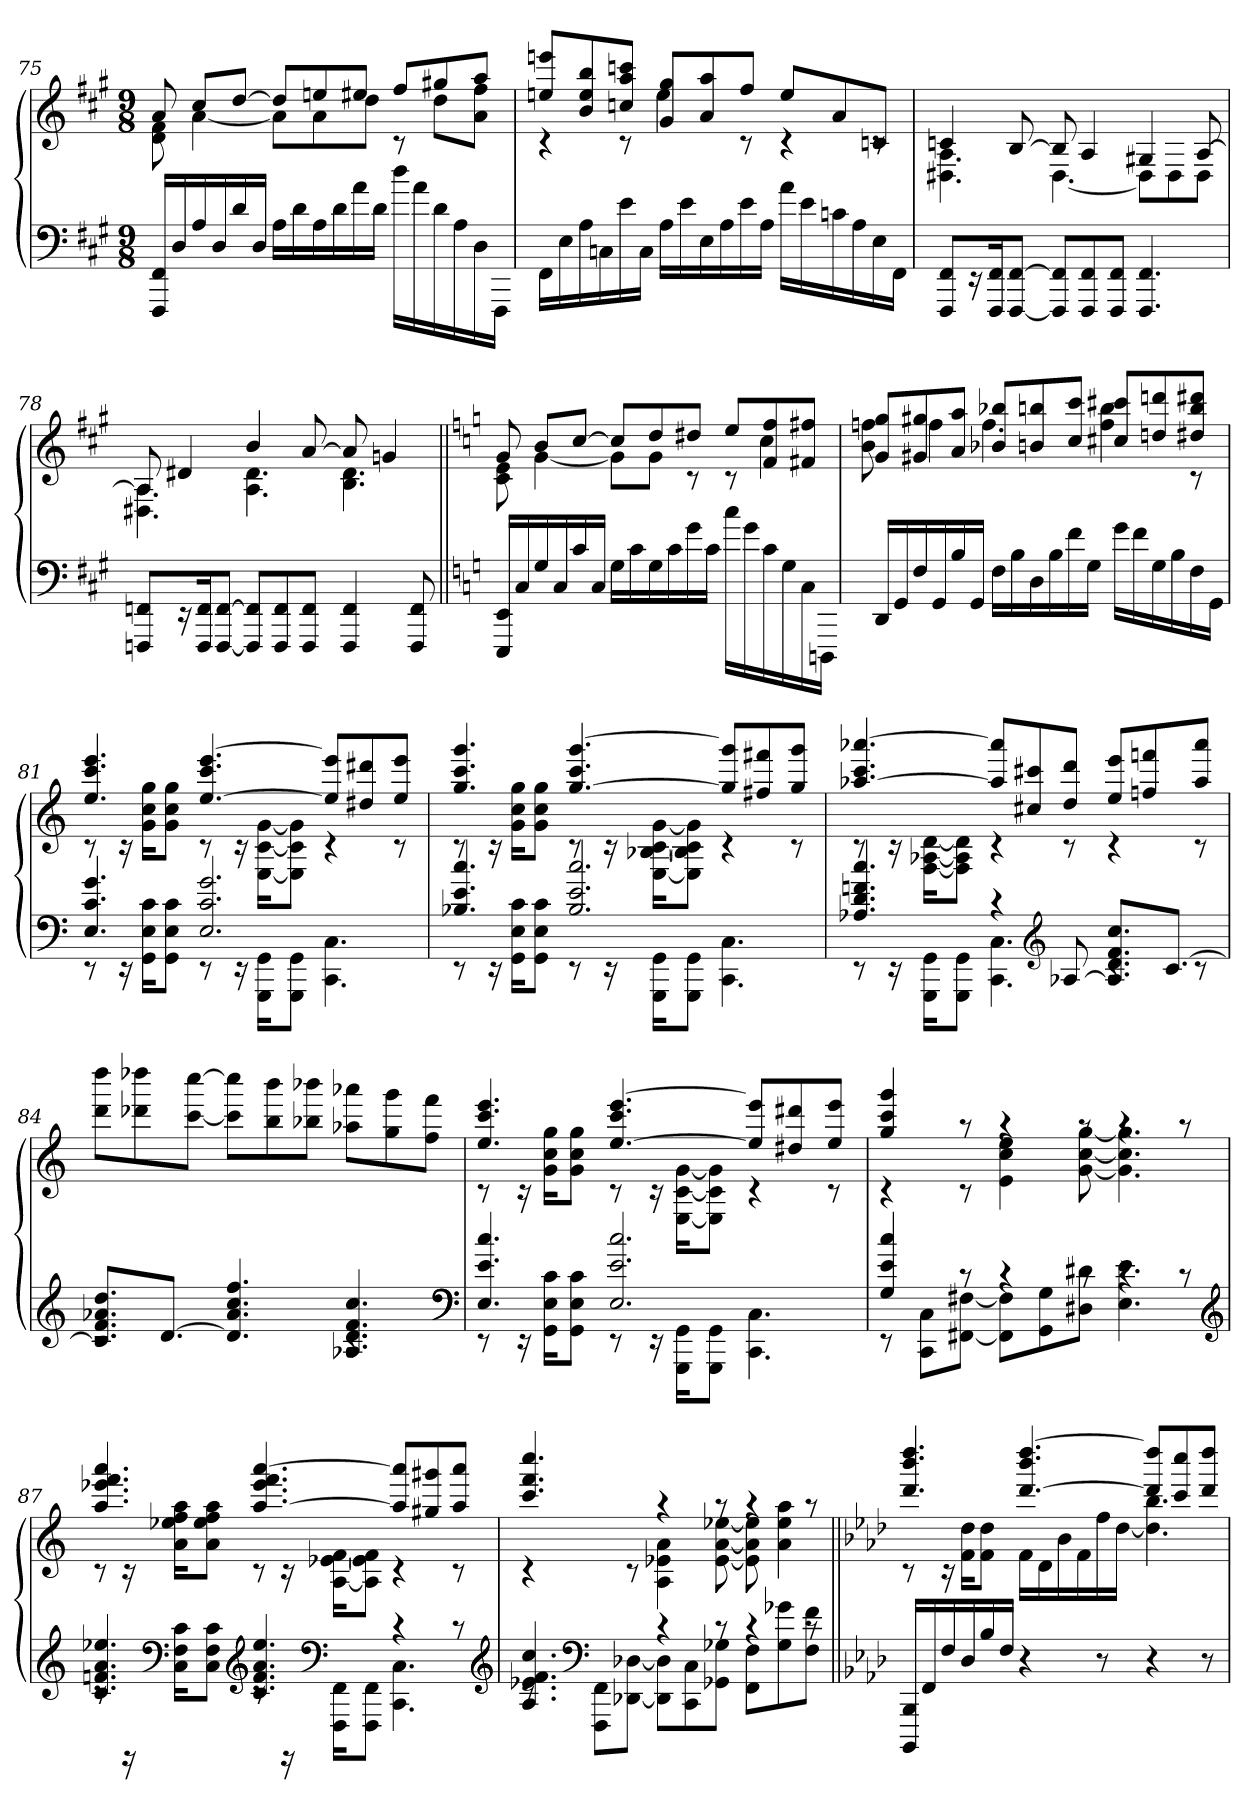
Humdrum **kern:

**kern	**kern
*part1	*part1
*staff2	*staff1
*clefF4	*clefG2
*k[f#c#g#]	*k[f#c#g#]
*M9/8	*M9/8
=75	=75
*	*^
16FFF# 16FF#LL	8a	8d 8f#
16D	.	.
16A	8cc#L	[4a
16D	.	.
16d	[8ddJ	.
16DJJ	.	.
16ALL	8ddL]	8aL]
16d	.	.
16A	8een	8a
16d	.	.
16a	8ee#XJ	8ddJ
16dJJ	.	.
16ddLL	8ff#L	8rc
16a	.	.
16d	8gg#X	8ddL
16A	.	.
16D	8aaJ	8a 8ff#J
16FFF#JJ	.	.
=76	=76	=76
16FF#LL	8een 8eeenL	4rc
16E	.	.
16A	8b 8ee 8bb	.
16Cn	.	.
16e	8ccn 8aa 8cccnJ	8rc
16CJJ	.	.
16ALL	8g# 8gg#L	4ee
16e	.	.
16E	8a 8aa	.
16A	.	.
16e	8ff#J	8rc
16AJJ	.	.
16aLL	8eeL	4rc
16e	.	.
16cn	8a	.
16A	.	.
16E	8cnJ	8rc
16FF#JJ	.	.
=77	=77	=77
8FFF# 8FF#L	4cn	4.D#X 4.A
16r	.	.
16FFF# 16FF#K	.	.
[8FFF# [8FF#J	[8B	.
8FFF#] 8FF#]L	8B]	[4.D#
8FFF# 8FF#	4A	.
8FFF# 8FF#J	.	.
4.FFF# 4.FF#	4G#X	8D#L]
.	.	8D#
.	[8A	8D#J
=78	=78	=78
8FFFn 8FFnL	8A]	4.D#X 4.A
16r	4d#X	.
16FFF 16FFK	.	.
[8FFF [8FFJ	.	.
8FFF] 8FF]L	4b	4.A 4.d#
8FFF 8FF	.	.
8FFF 8FFJ	[8a	.
4FFF 4FF	8a]	4.B 4.d#
.	4gn	.
8FFF 8FF	.	.
=79||	=79||	=79||
*k[]	*k[]	*
16EEE 16EELL	8g	8c 8e
16C	.	.
16G	8bL	[4g
16C	.	.
16c	[8ccJ	.
16CJJ	.	.
16GLL	8ccL]	8gL]
16c	.	.
16G	8dd	8gJ
16c	.	.
16g	8dd#XJ	8rc
16cJJ	.	.
16ccLL	8eeL	8rc
16g	.	.
16c	8f 8ff	4cc
16G	.	.
16C	8f#X 8ff#XJ	.
16DDDnJJ	.	.
=80	=80	=80
16DDLL	8g 8ggL	8b 8ffn
16GG	.	.
16F	8g#X 8gg#X	4ff
16GG	.	.
16B	8a 8aaJ	.
16GGJJ	.	.
16FLL	8b-X 8bb-XL	4.ff
16B	.	.
16D	8bn 8bbn	.
16B	.	.
16f	8cc 8cccJ	.
16GJJ	.	.
16gLL	8cc#X 8ccc#XL	4ff 4bb
16f	.	.
16G	8ddn 8dddn	.
16B	.	.
16F	8dd#X 8bb 8ddd#XJ	8rc
16GGJJ	.	.
=81	=81	=81
*^	*	*
4.E 4.c 4.g	8rEE	4.ee 4.ccc 4.eee	8rc
.	16rEE	.	16rc
.	16GG 16E 16cKL	.	16g 16cc 16ggKL
.	8GG 8E 8cJ	.	8g 8cc 8ggJ
2.E 2.c 2.g	8rEE	[4.ee 4.ccc [4.eee	8rc
.	16rEE	.	16rc
.	16GGG 16GGKL	.	[16E [16c [16gKL
.	8GGG 8GGJ	.	8E] 8c] 8g]J
.	4.CC 4.C	8ee] 8eee]L	4rc
.	.	8dd#X 8ddd#X	.
.	.	8ee 8eeeJ	8rc
=82	=82	=82	=82
4.B-X 4.e 4.cc	8rEE	4.gg 4.ccc 4.ggg	8rc
.	16rEE	.	16rc
.	16GG 16E 16cKL	.	16g 16cc 16ggKL
.	8GG 8E 8cJ	.	8g 8cc 8ggJ
2.B- 2.e 2.cc	8rEE	[4.gg 4.ccc [4.ggg	8rc
.	16rEE	.	16rc
.	16GGG 16GGKL	.	[16E [16B-X [16c [16gKL
.	8GGG 8GGJ	.	8E] 8B-] 8c] 8g]J
.	4.CC 4.C	8gg] 8ggg]L	4rc
.	.	8ff#X 8fff#X	.
.	.	8gg 8gggJ	8rc
=83	=83	=83	=83
4.A-X 4.d 4.fn 4.cc	8rEE	[4.aa-X 4.ccc [4.aaa-X	8rc
.	16rEE	.	16rc
.	16GGG 16GGKL	.	[16F [16A-X [16dKL
.	8GGG 8GGJ	.	8F] 8A-] 8d]J
4rc	4.CC 4.C	8aa-] 8aaa-]L	4rc
.	.	8cc#X 8ccc#X	.
*clefG2	*	*	*
[8A-X	.	8dd 8dddJ	8rc
8.A-] 8.d 8.f 8.ccL	4rc	8ee 8eeeL	4rc
.	.	8ffn 8fffn	.
[8.cJ	.	.	.
.	8rc	8aa- 8aaa-J	8rc
*	*	*v	*v
=84	=84	=84
8.c] 8.f 8.a-X 8.ddL	2.rc	8ddd 8ddddL
.	.	8ddd-X 8dddd-X
[8.dJ	.	.
.	.	[8ccc [8ccccJ
4.d] 4.a- 4.cc 4.ff	.	8ccc] 8cccc]L
.	.	8bb 8bbb
.	.	8bb-X 8bbb-XJ
4.A-X 4.d 4.f 4.cc	4.rc	8aa-X 8aaa-XL
.	.	8gg 8ggg
.	.	8ff 8fffJ
*clefF4	*	*
=85	=85	=85
*	*	*^
4.E 4.e 4.cc	8rEE	4.ee 4.ccc 4.eee	8rc
.	16rEE	.	16rc
.	16GG 16E 16cKL	.	16g 16cc 16ggKL
.	8GG 8E 8cJ	.	8g 8cc 8ggJ
2.E 2.e 2.cc	8rEE	[4.ee 4.ccc [4.eee	8rc
.	16rEE	.	16rc
.	16GGG 16GGKL	.	[16E [16c [16gKL
.	8GGG 8GGJ	.	8E] 8c] 8g]J
.	4.CC 4.C	8ee] 8eee]L	4rc
.	.	8dd#X 8ddd#X	.
.	.	8ee 8eeeJ	8rc
=86	=86	=86	=86
4G 4e 4cc	8rEE	4gg 4ccc 4ggg	4rc
.	8CC 8CL	.	.
8rc	[8FF#X [8F#XJ	8raa	8rc
4rc	8FF#] 8F#]L	4raa	4e 4cc 4ee
.	8GG 8G	.	.
8rc	8D#X 8d#XJ	8raa	[8g [8cc [8gg
4rc	4.E 4.e	4raa	4.g] 4.cc] 4.gg]
8rc	.	8raa	.
*clefG2	*	*	*
=87	=87	=87	=87
4.c 4.fn 4.a 4.ee-X	8rc	4.aa 4.eee-X 4.fff 4.aaa	8rc
.	16rEE	.	16rc
*clefF4	*	*	*
.	16C 16F 16cKL	.	16a 16ee-X 16ff 16aaKL
.	8C 8F 8cJ	.	8a 8ee- 8ff 8aaJ
*clefG2	*	*	*
4.c 4.f 4.a 4.ee-	8rc	[4.aa 4.eee- 4.fff [4.aaa	8rc
.	16rEE	.	16rc
*clefF4	*	*	*
.	16FFF 16FFKL	.	[16A [16e-X [16fKL
.	8FFF 8FFJ	.	8A] 8e-] 8f]J
4rc	4.CC 4.C	8aa] 8aaa]L	4rc
.	.	8gg#X 8ggg#X	.
8rc	.	8aa 8aaaJ	8rc
*clefG2	*	*	*
=88	=88	=88	=88
4.A 4.e-X 4.f 4.cc	8rc	4.ccc 4.fff 4.cccc	4rc
*clefF4	*	*	*
.	8FFF 8FFL	.	.
.	[8DD-X [8D-XJ	.	8rc
4rc	8DD-] 8D-]L	4raa	4A 4e-X 4a
.	8CC 8C	.	.
8rc	8GG-X 8G-XJ	8raa	[8e- [8a [8ee-X
4rc	8FF 8FL	4raa	8e-] 8a] 8ee-]
.	8G- 8g-X	.	4a 4ee- 4aa
8rc	8F 8fJ	8raa	.
*v	*v	*	*
=89||	=89||	=89||
*k[b-e-a-d-]	*k[b-e-a-d-]	*
16BBBB- 16BBB-LL	4.ddd- 4.bbb- 4.dddd-	8rc
16FF	.	.
16F	.	16rc
16D-	.	16f 16dd-KL
16B-	.	8f 8dd-J
16FJJ	.	.
4r	[4.ddd- 4.bbb- [4.dddd-	16fLL
.	.	16d-
.	.	16b-
.	.	16f
8r	.	16ff
.	.	[16dd-JJ
4r	8ddd-] 8dddd-]L	4.dd-] 4.bb-
.	8ccc 8cccc	.
8r	8ddd- 8dddd-J	.
*	*v	*v
=	=
*-	*-
